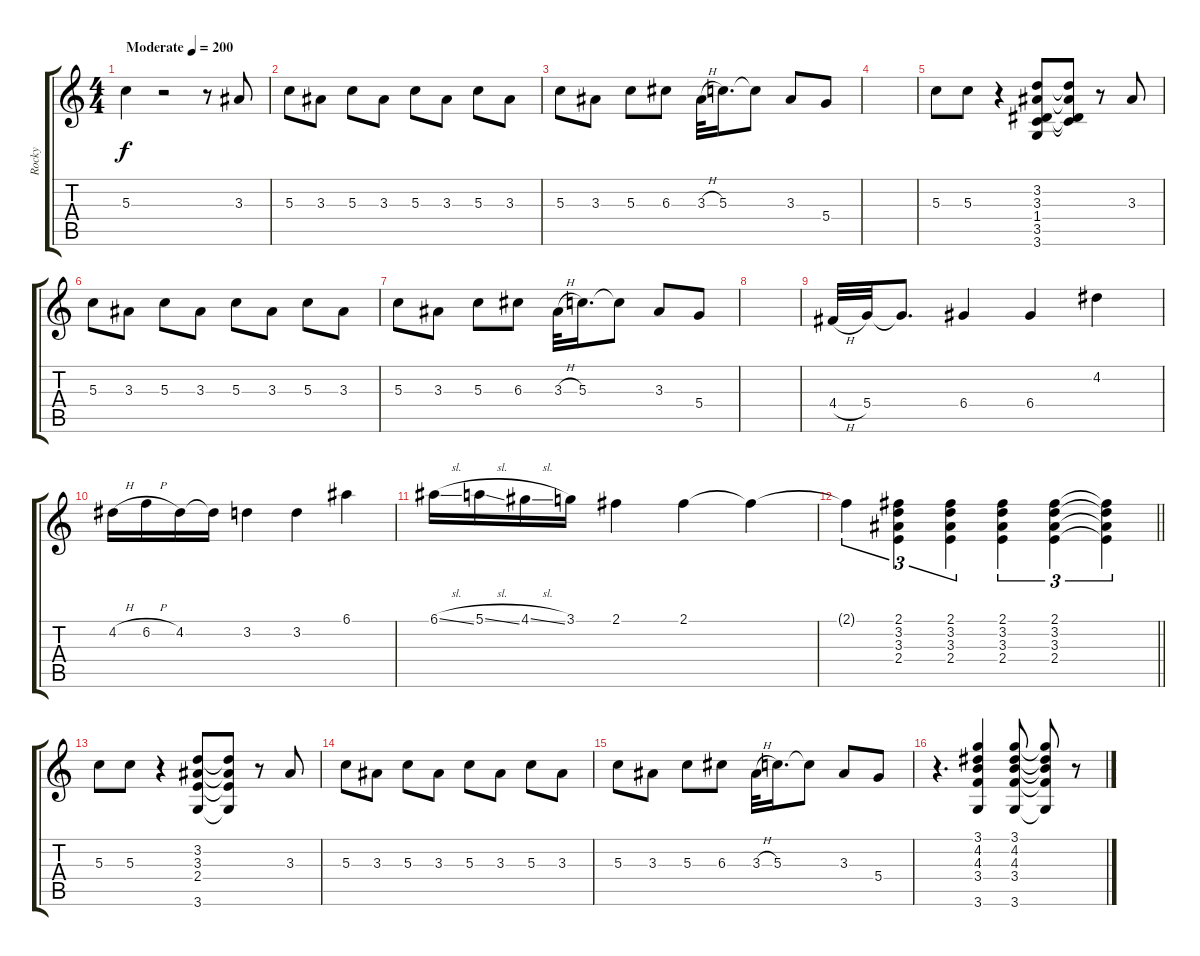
\track ("Rocky" "Rocky") {instrument electricguitarjazz}
\staff {score tabs}
\tuning (E4 B3 G3 D3 A2 E2) {hide}
\ts (4 4)
\tempo (200 "Moderate")
\clef g2
\ks c
5.3.4{dy f instrument electricguitarjazz} r.2 r.8 3.3.8 |
5.3.8 3.3.8 5.3.8 3.3.8 5.3.8 3.3.8 5.3.8 3.3.8 |
5.3.8 3.3.8 5.3.8 6.3.8 3.3{h}.32 5.3.16{d} 5.3{t}.8 3.3.8 5.4.8 |
|
5.3.8 5.3.8 r.4 (3.2 3.3 1.4 3.5 3.6).8 (3.2{t} 3.3{t} 1.4{t} 3.5{t}).8 r.8 3.3.8 |
5.3.8 3.3.8 5.3.8 3.3.8 5.3.8 3.3.8 5.3.8 3.3.8 |
5.3.8 3.3.8 5.3.8 6.3.8 3.3{h}.32 5.3.16{d} 5.3{t}.8 3.3.8 5.4.8 |
|
4.4{h}.32 5.4.32 5.4{t}.8{d} 6.4.4 6.4.4 4.2.4 |
4.2{h}.16 6.2{h}.16 4.2.16 4.2{t}.16 3.2.4 3.2.4 6.1.4 |
6.1{sl}.16 5.1{sl}.16 4.1{sl}.16 3.1.16 2.1.4 2.1.4 2.1{t}.4 |
\barLineRight lightlight
2.1{t}.4{tu (3 2)} (2.1 3.2 3.3 2.4).4{tu (3 2)} (2.1 3.2 3.3 2.4).4{tu (3 2)} (2.1 3.2 3.3 2.4).4{tu (3 2)} (2.1 3.2 3.3 2.4).4{tu (3 2)} (2.1{t} 3.2{t} 3.3{t} 2.4{t}).4{tu (3 2)} |
5.3.8 5.3.8 r.4 (3.2 3.3 2.4 3.6).8 (3.2{t} 3.3{t} 2.4{t} 3.6{t}).8 r.8 3.3.8 |
5.3.8 3.3.8 5.3.8 3.3.8 5.3.8 3.3.8 5.3.8 3.3.8 |
5.3.8 3.3.8 5.3.8 6.3.8 3.3{h}.32 5.3.16{d} 5.3{t}.8 3.3.8 5.4.8 |
r.4{d} (3.1 4.2 4.3 3.4 3.6).4 (3.1 4.2 4.3 3.4 3.6).8 (3.1{t} 4.2{t} 4.3{t} 3.4{t} 3.6{t}).8 r.8
